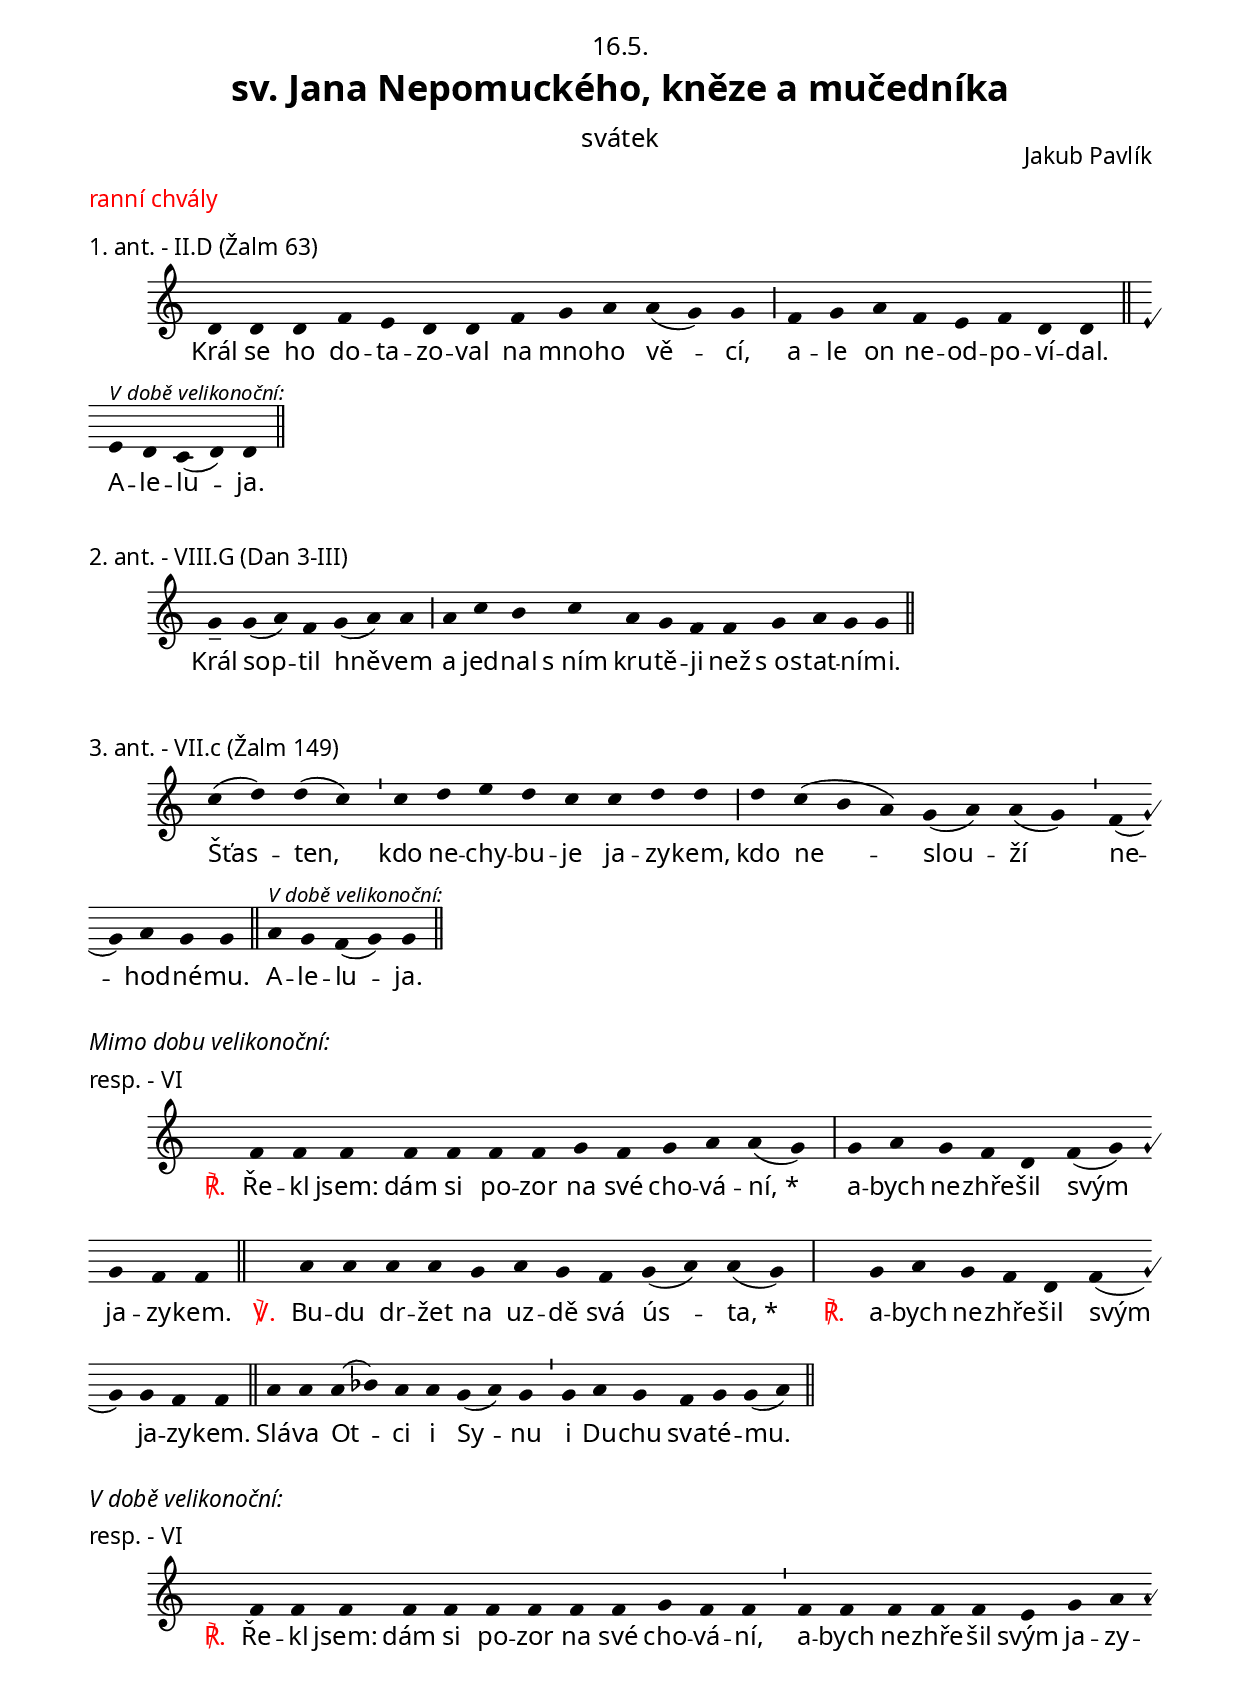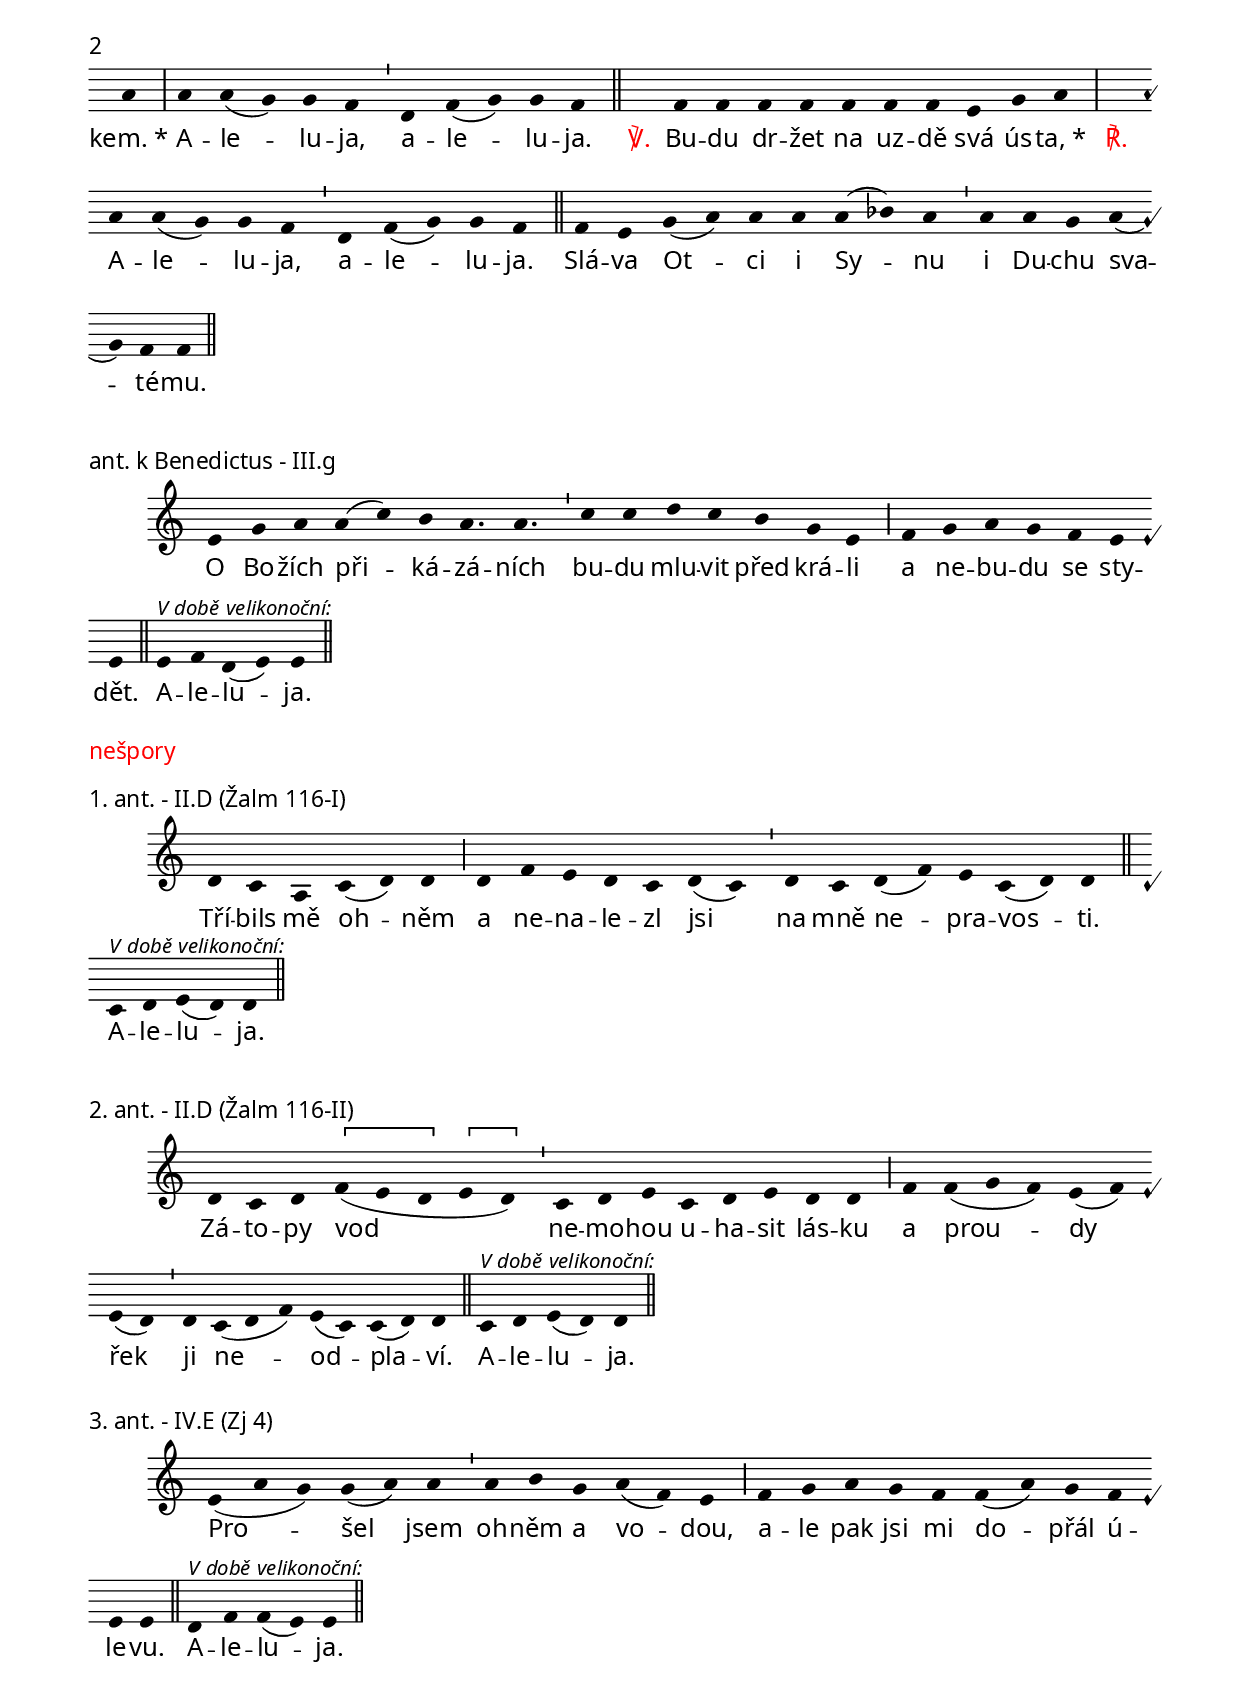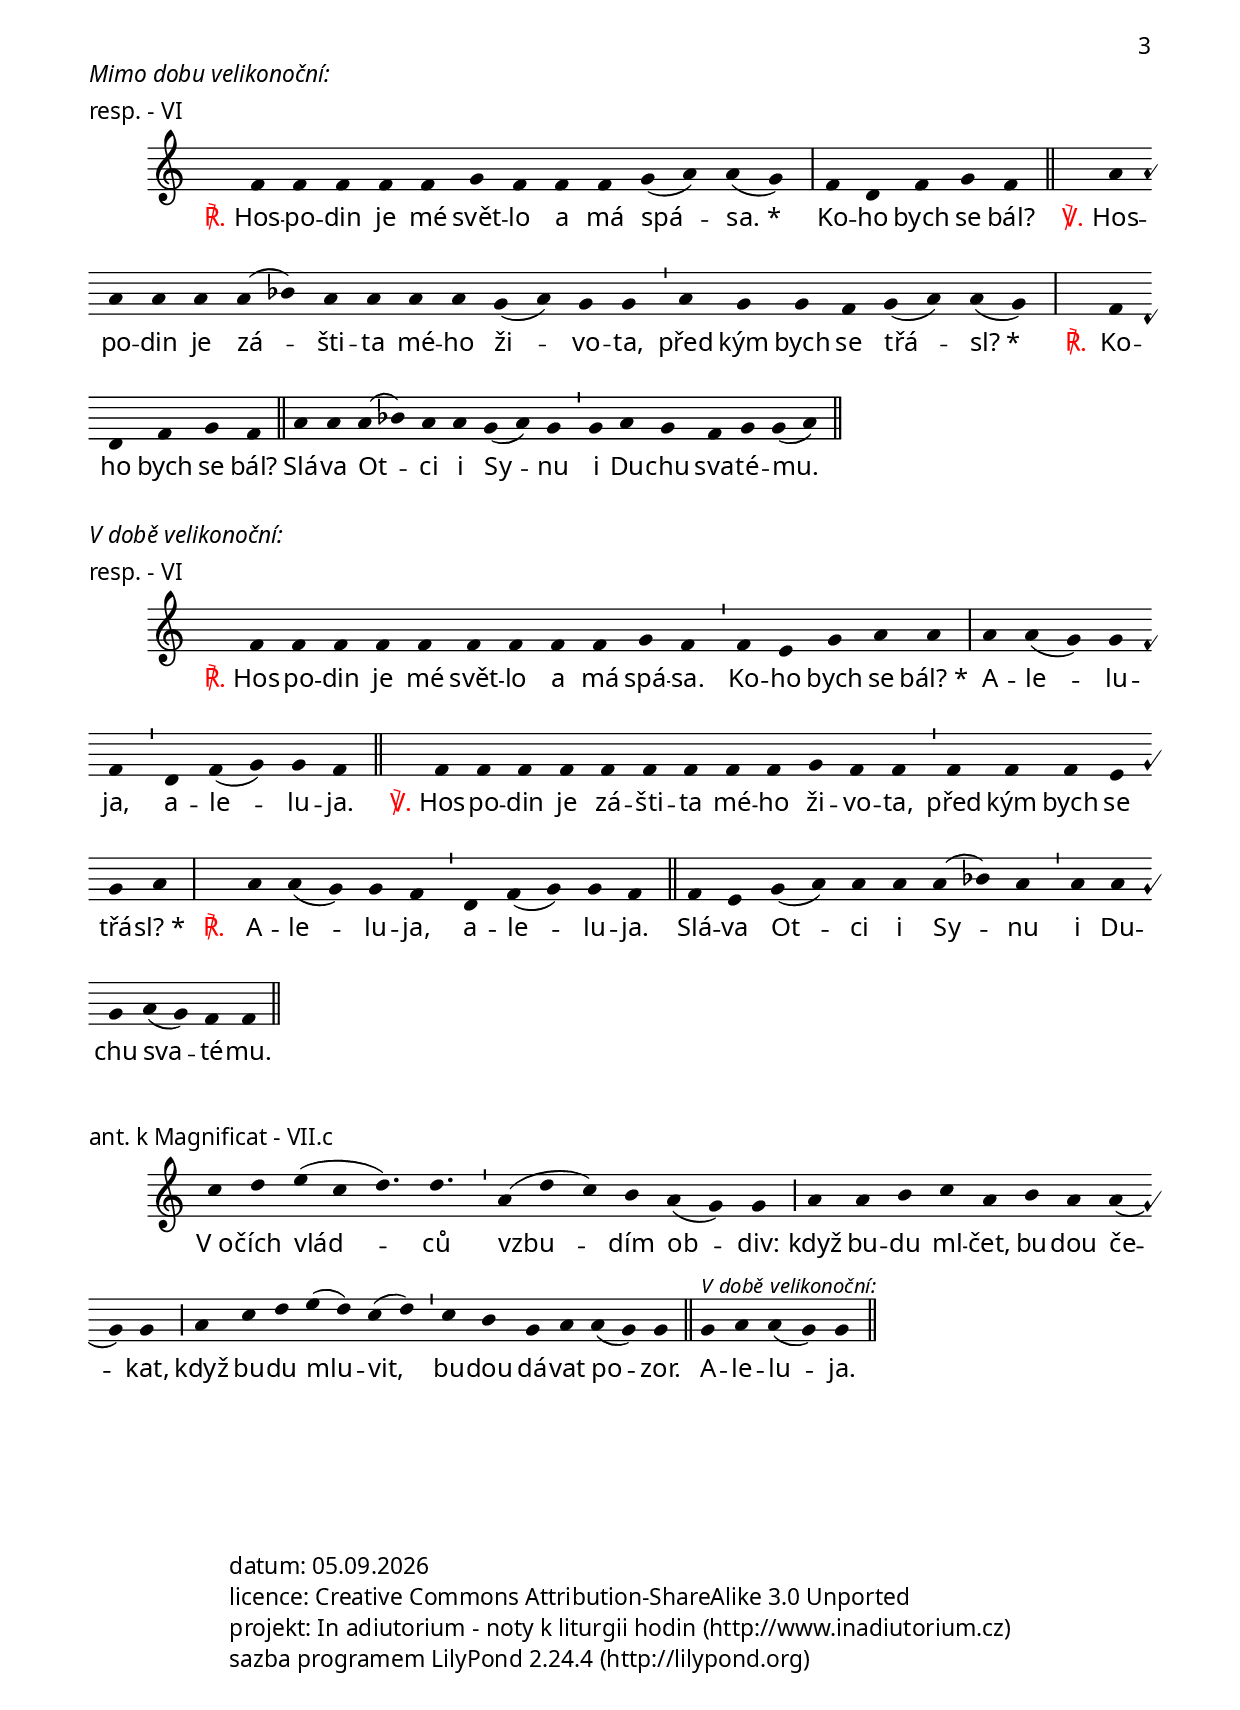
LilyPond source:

\version "2.15.37"

\include "../spolecne.ly"
\include "../dilyresponsorii.ly"

\header {
  title = \markup\titleSvatek
            "sv. Jana Nepomuckého, kněze a mučedníka"
            svátek
            16.5.
  composer = "Jakub Pavlík"
}

\markup {\nadpisHodinka {"ranní chvály"}}

\score {
  \relative c' {
    \choralniRezim
    d d d f e d d f g a a( g) g \barMaior
    f g a f e f d d \barFinalis

    e^\markup\rubrVelikAleluja d c( d) d \barFinalis
  }
  \addlyrics {
    Král se ho do -- ta -- zo -- val na mno -- ho vě -- cí,
    a -- le on ne -- od -- po -- ví -- dal.

    A -- le -- lu -- ja.
  }
  \header {
    quid = "1. ant."
    modus = "II"
    differentia = "D"
    psalmus = "Žalm 63"
    id = "rch-a1"
    piece = \markup {\sestavTitulek}
  }
}

\score {
  \relative c'' {
    \choralniRezim
    g4-- g( a) f g( a) a \barMaior
    a c b c a g f f g a g g \barFinalis
  }
  \addlyrics {
    Král sop -- til hně -- vem
    a jed -- nal s_ním kru -- tě -- ji než s_os -- tat -- ní -- mi.
    % tady jsem aleluja nezapomnel, v breviari neni
  }
  \header {
    quid = "2. ant."
    modus = "VIII"
    differentia = "G"
    psalmus = "Dan 3-III"
    id = "rch-a2"
    piece = \markup {\sestavTitulek}
  }
}

\score {
  \relative c'' {
    \choralniRezim
    c4( d) d( c) \barMin
    c d e d c c d d \barMaior
    d c( b a) g( a) a( g) \barMin
    f( g) a g g \barFinalis

    a^\markup\rubrVelikAleluja g f( g) g \barFinalis
  }
  \addlyrics {
    Šťas -- ten,
    kdo ne -- chy -- bu -- je ja -- zy -- kem,
    kdo ne -- slou -- ží
    ne -- hod -- né -- mu.

    A -- le -- lu -- ja.
  }
  \header {
    quid = "3. ant."
    modus = "VII"
    differentia = "c"
    psalmus = "Žalm 149"
    id = "rch-a3"
    piece = \markup {\sestavTitulek}
  }
}

\markup\italic{Mimo dobu velikonoční:}

\score {
  \relative c' {
    \choralniRezim

    % R
    \neviditelna f
    f4 f f f f f f g f g a a( g) \barMax
    g a g f d f( g) g f f \barFinalis
    % V
    \neviditelna a
    a4 a a a g a g f g( a) a( g) \barMax
    % R
    \neviditelna a
    g a g f d f( g) g f f \barFinalis
    % Slava
    \respVIdoxologie \barFinalis
  }
  \addlyrics {
    \Response Ře -- kl jsem: dám si po -- zor na své cho -- vá -- ní,_*
    a -- bych ne -- zhře -- šil svým ja -- zy -- kem.
    \Verse Bu -- du dr -- žet na uz -- dě svá ús -- ta,_*
    \Response a -- bych ne -- zhře -- šil svým ja -- zy -- kem.
    \textRespDoxologie
  }
  \header {
    quid = "resp."
    modus = "VI"
    id = "rch-resp"
    piece = \markup {\sestavTitulekResp}
  }
}

\markup\italic{V době velikonoční:}

\score {
  \relative c' {
    \choralniRezim

    % R
    \neviditelna f
    f4 f f f f f f f f g f f \barMin
    f f f f f e g a a \barMax
    \respVIalelujaResponsum \barFinalis
    % V
    \neviditelna f
    f f f f f f f e g a \barMax
    % R
    \neviditelna a
    \respVIalelujaResponsum \barFinalis
    % Slava
    \respVIalelujaDoxologie \barFinalis
  }
  \addlyrics {
    \Response Ře -- kl jsem: dám si po -- zor na své cho -- vá -- ní,
    a -- bych ne -- zhře -- šil svým ja -- zy -- kem._* \textRespAleluja
    \Verse Bu -- du dr -- žet na uz -- dě svá ús -- ta,_*
    \Response \textRespAleluja
    \textRespDoxologie
  }
  \header {
    quid = "resp."
    modus = "VI"
    id = "rch-resp-velik"
    piece = \markup {\sestavTitulekResp}
  }
}

\score {
  \relative c' {
    \choralniRezim
    e4 g a a( c) b a4. a \barMin c4 c d c b g e \barMaior
    f g a g f e e \barFinalis

    e^\markup\rubrVelikAleluja f d( e) e \barFinalis
  }
  \addlyrics {
    O Bo -- žích při -- ká -- zá -- ních bu -- du mlu -- vit před krá -- li
    a ne -- bu -- du se sty -- dět.

    A -- le -- lu -- ja.
  }
  \header {
    quid = "ant. k Benedictus"
    modus = "III"
    differentia = "g"
    psalmus = ""
    id = "rch-aben"
    piece = \markup {\sestavTitulekBezZalmu}
  }
}

\markup {\nadpisHodinka {"nešpory"}}

\score {
  \relative c' {
    \choralniRezim
    d4 c a c( d) d \barMaior
    d f e d c d( c) \barMin d c d( f) e c( d) d \barFinalis

    c^\markup\rubrVelikAleluja d e( d) d \barFinalis
  }
  \addlyrics {
    Tří -- bils mě oh -- něm
    a ne -- na -- le -- zl jsi na mně ne -- pra -- vos -- ti.

    A -- le -- lu -- ja.
  }
  \header {
    quid = "1. ant."
    modus = "II"
    differentia = "D"
    psalmus = "Žalm 116-I"
    id = "ne-a1"
    piece = \markup {\sestavTitulek}
  }
}

\score {
  \relative c' {
    \choralniRezim
    d4 c d \[ f( e d \] \[ e d) \] \barMin c d e c d e d d \barMaior
    f f( g f) e( f) e( d) \barMin d c( d f) e( c) c( d) d \barFinalis

    c^\markup\rubrVelikAleluja d e( d) d \barFinalis
  }
  \addlyrics {
    Zá -- to -- py vod ne -- mo -- hou u -- ha -- sit lás -- ku
    a prou -- dy řek ji ne -- od -- pla -- ví.

    A -- le -- lu -- ja.
  }
  \header {
    quid = "2. ant."
    modus = "II"
    differentia = "D"
    psalmus = "Žalm 116-II"
    id = "ne-a2"
    piece = \markup {\sestavTitulek}
  }
}

\score {
  \relative c' {
    \choralniRezim
    e4( a g) g( a) a \barMin
    a b g a( f) e \barMaior
    f g a g f f( a) g f e e \barFinalis

    d^\markup\rubrVelikAleluja f f( e) e \barFinalis
  }
  \addlyrics {
    Pro -- šel jsem
    oh -- něm a vo -- dou,
    a -- le pak jsi mi do -- přál ú -- le -- vu.

    A -- le -- lu -- ja.
  }
  \header {
    quid = "3. ant."
    modus = "IV"
    differentia = "E"
    psalmus = "Zj 4"
    id = "ne-a3"
    piece = \markup {\sestavTitulek}
  }
}

\markup\italic{Mimo dobu velikonoční:}

\score {
  \relative c' {
    \choralniRezim

    % R
    \neviditelna f
    f4 f f f f g f f f g( a) a( g) \barMax
    f d f g f \barFinalis
    % V
    \neviditelna a
    a4 a a a a( bes) a a a a g( a) g g \barMin
    a g g f g( a) a( g) \barMax
    % R
    \neviditelna a
    f d f g f \barFinalis
    % Slava
    \respVIdoxologie \barFinalis
  }
  \addlyrics {
    \Response Hos -- po -- din je mé svět -- lo a má spá -- sa._*
    Ko -- ho bych se bál?
    \Verse Hos -- po -- din je zá -- šti -- ta mé -- ho ži -- vo -- ta,
    před kým bych se třá -- sl?_*
    \Response Ko -- ho bych se bál?
    \textRespDoxologie
  }
  \header {
    quid = "resp."
    modus = "VI"
    id = "ne-resp"
    piece = \markup {\sestavTitulekResp}
  }
}

\markup\italic{V době velikonoční:}

\score {
  \relative c' {
    \choralniRezim

    % R
    \neviditelna f
    f4 f f f f f f f f g f \barMin f e g a a \barMax
    \respVIalelujaResponsum \barFinalis
    % V
    \neviditelna f
    f4 f f f f f f f f g f f \barMin f f f e g a \barMax
    % R
    \neviditelna a
    \respVIalelujaResponsum \barFinalis
    % Slava
    \respVIalelujaDoxologie \barFinalis
  }
  \addlyrics {
    \Response Hos -- po -- din je mé svět -- lo a má spá -- sa.
    Ko -- ho bych se bál?_* \textRespAleluja
    \Verse Hos -- po -- din je zá -- šti -- ta mé -- ho ži -- vo -- ta,
    před kým bych se třá -- sl?_*
    \Response \textRespAleluja
    \textRespDoxologie
  }
  \header {
    quid = "resp."
    modus = "VI"
    id = "ne-resp-velik"
    piece = \markup {\sestavTitulekResp}
  }
}

\score {
  \relative c'' {
    \choralniRezim
    c d e( c d4.) d \barMin a4( d c) b a( g) g \barMaior
    a a b c a b a a( g) g \barMaior
    a c d e( d) c( d) \barMin c b g a a( g) g \barFinalis

    g^\markup\rubrVelikAleluja a a( g) g \barFinalis
  }
  \addlyrics {
    V_o -- čích vlád -- ců vzbu -- dím ob -- div:
    když bu -- du ml -- čet, bu -- dou če -- kat,
    když bu -- du mlu -- vit, bu -- dou dá -- vat po -- zor.

    A -- le -- lu -- ja.
  }
  \header {
    quid = "ant. k Magnificat"
    modus = "VII"
    differentia = "c"
    psalmus = ""
    id = "ne-amag"
    piece = \markup {\sestavTitulekBezZalmu}
  }
}